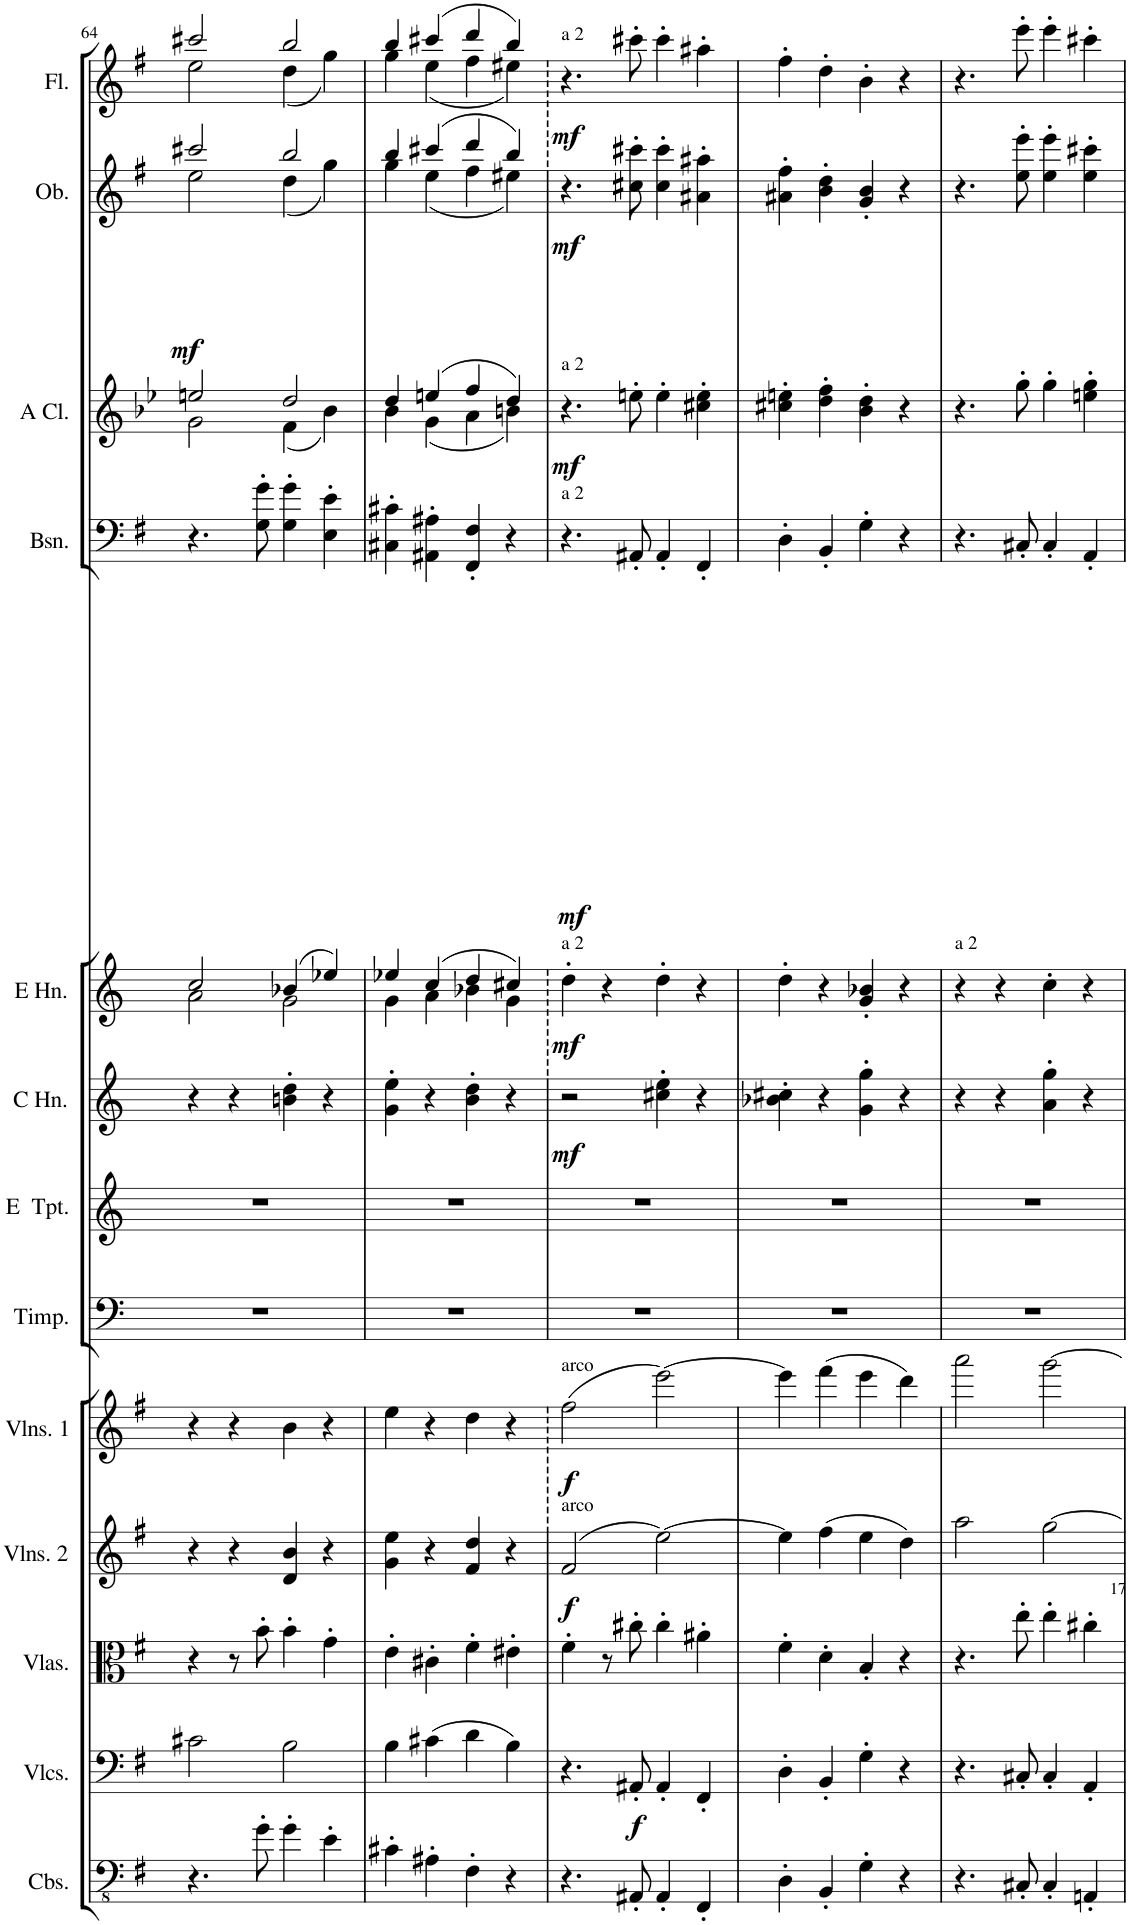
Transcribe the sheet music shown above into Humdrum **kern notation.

**kern	**kern	**dynam	**kern	**kern	**dynam	**kern	**dynam	**kern	**kern	**kern	**dynam	**kern	**dynam	**kern	**dynam	**kern	**dynam	**kern	**dynam	**kern	**dynam
*part13	*part12	*part12	*part11	*part10	*part10	*part9	*part9	*part8	*part7	*part6	*part6	*part5	*part5	*part4	*part4	*part3	*part3	*part2	*part2	*part1	*part1
*staff13	*staff12	*staff12	*staff11	*staff10	*staff10	*staff9	*staff9	*staff8	*staff7	*staff6	*staff6	*staff5	*staff5	*staff4	*staff4	*staff3	*staff3	*staff2	*staff2	*staff1	*staff1
*I"Contrabasses	*I"Violoncellos	*	*I"Violas	*I"Violins 2	*	*I"Violins 1	*	*I"Timpani in B and E	*I"Trumpet 1 2 in E	*I"Horn 3 4  in C	*	*I"Horn 1 2 in E	*	*I"Bassoon 1 2	*	*I"A Clarinet 1 2	*	*I"Oboe 1 2	*	*I"Flute 1 2	*
*I'Cbs.	*I'Vlcs.	*	*I'Vlas.	*I'Vlns. 2	*	*I'Vlns. 1	*	*I'Timp.	*	*	*	*	*	*I'Bsn.	*	*I'A Cl.	*	*I'Ob.	*	*I'Fl.	*
!!LO:PB:g=z
*clefFv4	*clefF4	*	*clefC3	*clefG2	*	*clefG2	*	*clefF4	*clefG2	*clefG2	*	*clefG2	*	*clefF4	*	*clefG2	*	*clefG2	*	*clefG2	*
*	*	*	*	*	*	*	*	*	*Trd-2c-4	*Trd4c7	*	*Trd5c8	*	*	*	*Trd2c3	*	*	*	*	*
*k[f#]	*k[f#]	*	*k[f#]	*k[f#]	*	*k[f#]	*	*k[]	*k[]	*k[]	*	*k[]	*	*k[f#]	*	*k[b-e-]	*	*k[f#]	*	*k[f#]	*
*M4/4	*M4/4	*	*M4/4	*M4/4	*	*M4/4	*	*M4/4	*M4/4	*M4/4	*	*M4/4	*	*M4/4	*	*M4/4	*	*M4/4	*	*M4/4	*
*met(c|)	*met(c|)	*	*met(c|)	*met(c|)	*	*met(c|)	*	*met(c|)	*met(c|)	*met(c|)	*	*met(c|)	*	*met(c|)	*	*met(c|)	*	*met(c|)	*	*met(c|)	*
=64	=64	=64	=64	=64	=64	=64	=64	=64	=64	=64	=64	=64	=64	=64	=64	=64	=64	=64	=64	=64	=64
*	*	*	*	*	*	*	*	*	*	*	*	*^	*	*	*	*^	*	*^	*	*^	*
!	!	!	!	!	!	!	!	!	!	!	!	!	!	!	!	!	!	!	!	!	!	!LO:DY:b	!	!	!
4.r	2c#X\	.	4r	4r	.	4r	.	1r	1r	4r	.	2cc/	2a\	.	4.r	.	2een/	2g\	.	2ccc#X/	2ee\	mf	2ccc#X/	2ee\	.
.	.	.	8r	4r	.	4r	.	.	.	4r	.	.	.	.	.	.	.	.	.	.	.	.	.	.	.
8G'\	.	.	8b'\	.	.	.	.	.	.	.	.	.	.	.	8G\' 8g\'	.	.	.	.	.	.	.	.	.	.
4G'\	2B\	.	4b'\	4d/ 4b/	.	4b\	.	.	.	4bn\' 4dd\'	.	(4b-X/	2g\	.	4G\' 4g\'	.	2dd/	(4f\	.	2bb/	(4dd\	.	2bb/	(4dd\	.
4E'\	.	.	4g'\	4r	.	4r	.	.	.	4r	.	4ee-X/)	.	.	4E\' 4e\'	.	.	4b-\)	.	.	4gg\)	.	.	4gg\)	.
=65	=65	=65	=65	=65	=65	=65	=65	=65	=65	=65	=65	=65	=65	=65	=65	=65	=65	=65	=65	=65	=65	=65	=65	=65	=65
4C#X'\	4B\	.	4e'\	4g\ 4ee\	.	4ee\	.	1r	1r	4g\' 4ee\'	.	4ee-X/	4g\	.	4C#X\' 4c#X\'	.	4dd/	4b-\	.	4bb/	4gg\	.	4bb/	4gg\	.
4AA#X'\	(4c#X\	.	4c#X'\	4r	.	4r	.	.	.	4r	.	(4cc/	4a\	.	4AA#X\' 4A#X\'	.	(4een/	(4g\	.	(4ccc#X/	(4ee\	.	(4ccc#X/	(4ee\	.
4FF#'\	4d\	.	4f#'\	4f#/ 4dd/	.	4dd\	.	.	.	4b\' 4dd\'	.	4dd/	4b-X\	.	4FF#/' 4F#/'	.	4ff/	4a\	.	4ddd/	4ff#\	.	4ddd/	4ff#\	.
4r	4B\)	.	4e#X'\	4r	.	4r	.	.	.	4r	.	4cc#X/)	4g\	.	4r	.	4dd/)	4bn\)	.	4bb/)	4ee#X\)	.	4bb/)	4ee#X\)	.
=66	=66	=66	=66	=66	=66	=66	=66	=66	=66	=66	=66	=66	=66	=66	=66	=66	=66	=66	=66	=66	=66	=66	=66	=66	=66
!	!	!	!	!	!	!	!	!	!	!	!	!	!	!	!	!	!	!	!	!	!	!	!LO:TX:a:t=a 2	!	!
!	!	!	!	!	!	!	!	!	!	!	!	!	!	!	!	!	!LO:TX:a:t=a 2	!	!	!	!	!	!	!	!
!	!	!	!	!	!	!	!	!	!	!	!	!	!	!	!LO:TX:a:t=a 2	!	!	!	!	!	!	!	!	!	!
!	!	!	!	!	!	!	!	!	!	!	!	!LO:TX:a:t=a 2	!	!	!	!	!	!	!	!	!	!	!	!	!
!	!	!	!	!	!	!LO:TX:a:t=arco	!	!	!	!	!	!	!	!	!	!	!	!	!	!	!	!	!	!	!
!	!	!	!	!LO:TX:a:t=arco	!	!	!	!	!	!	!	!	!	!	!	!	!	!	!	!	!	!	!	!	!
!	!	!	!	!	!LO:DY:b	!	!LO:DY:b	!	!	!	!LO:DY:b	!	!	!LO:DY:b	!	!LO:DY:b	!	!	!LO:DY:b	!	!	!LO:DY:b	!	!	!LO:DY:b
*	*	*	*	*	*	*	*	*	*	*	*	*	*	*	*	*	*v	*v	*	*	*	*	*v	*v	*
*	*	*	*	*	*	*	*	*	*	*	*	*v	*v	*	*	*	*	*	*v	*v	*	*	*
4.r	4.r	.	4f#'\	(2f#/	f	(2ff#\	f	1r	1r	2r	mf	4dd'\	mf	4.r	mf	4.r	mf	4.r	mf	4.r	mf
.	.	.	8r	.	.	.	.	.	.	.	.	4r	.	.	.	.	.	.	.	.	.
!	!	!LO:DY:b	!	!	!	!	!	!	!	!	!	!	!	!	!	!	!	!	!	!	!
8AAA#X'/	8AA#X'/	f	8cc#X'\	.	.	.	.	.	.	.	.	.	.	8AA#X'/	.	8een'\	.	8cc#X\' 8ccc#X\'	.	8ccc#X'\	.
4AAA#'/	4AA#'/	.	4cc#'\	[2ee\)	.	[2eee\)	.	.	.	4cc#X\' 4ee\'	.	4dd'\	.	4AA#'/	.	4ee'\	.	4cc#\' 4ccc#\'	.	4ccc#'\	.
4FFF#'/	4FF#'/	.	4a#X'\	.	.	.	.	.	.	4r	.	4r	.	4FF#'/	.	4cc#X\' 4ee\'	.	4a#X\' 4aa#X\'	.	4aa#X'\	.
=67	=67	=67	=67	=67	=67	=67	=67	=67	=67	=67	=67	=67	=67	=67	=67	=67	=67	=67	=67	=67	=67
4DD'\	4D'\	.	4f#'\	4ee\]	.	4eee\]	.	1r	1r	4b-X\' 4cc#X\'	.	4dd'\	.	4D'\	.	4cc#X\' 4een\'	.	4a#X\' 4ff#\'	.	4ff#'\	.
4BBB'/	4BB'/	.	4d'\	(4ff#\	.	(4fff#\	.	.	.	4r	.	4r	.	4BB'/	.	4dd\' 4ff\'	.	4b\' 4dd\'	.	4dd'\	.
4GG'\	4G'\	.	4B'/	4ee\	.	4eee\	.	.	.	4g\' 4gg\'	.	4g/' 4b-X/'	.	4G'\	.	4b-\' 4dd\'	.	4g/' 4b/'	.	4b'\	.
4r	4r	.	4r	4dd\)	.	4ddd\)	.	.	.	4r	.	4r	.	4r	.	4r	.	4r	.	4r	.
=68	=68	=68	=68	=68	=68	=68	=68	=68	=68	=68	=68	=68	=68	=68	=68	=68	=68	=68	=68	=68	=68
!	!	!	!	!	!	!	!	!	!	!	!	!LO:TX:a:t=a 2	!	!	!	!	!	!	!	!	!
4.r	4.r	.	4.r	2aa\	.	2aaa\	.	1r	1r	4r	.	4r	.	4.r	.	4.r	.	4.r	.	4.r	.
.	.	.	.	.	.	.	.	.	.	4r	.	4r	.	.	.	.	.	.	.	.	.
8CC#X'/	8C#X'/	.	8ee'\	.	.	.	.	.	.	.	.	.	.	8C#X'/	.	8gg'\	.	8ee\' 8eee\'	.	8eee'\	.
4CC#'/	4C#'/	.	4ee'\	[2gg\	.	[2ggg\	.	.	.	4a\' 4gg\'	.	4cc'\	.	4C#'/	.	4gg'\	.	4ee\' 4eee\'	.	4eee'\	.
4AAAn'/	4AA'/	.	4cc#X'\	.	.	.	.	.	.	4r	.	4r	.	4AA'/	.	4een\' 4gg\'	.	4ee\' 4ccc#X\'	.	4ccc#X'\	.
=	=	=	=	=	=	=	=	=	=	=	=	=	=	=	=	=	=	=	=	=	=
*-	*-	*-	*-	*-	*-	*-	*-	*-	*-	*-	*-	*-	*-	*-	*-	*-	*-	*-	*-	*-	*-
